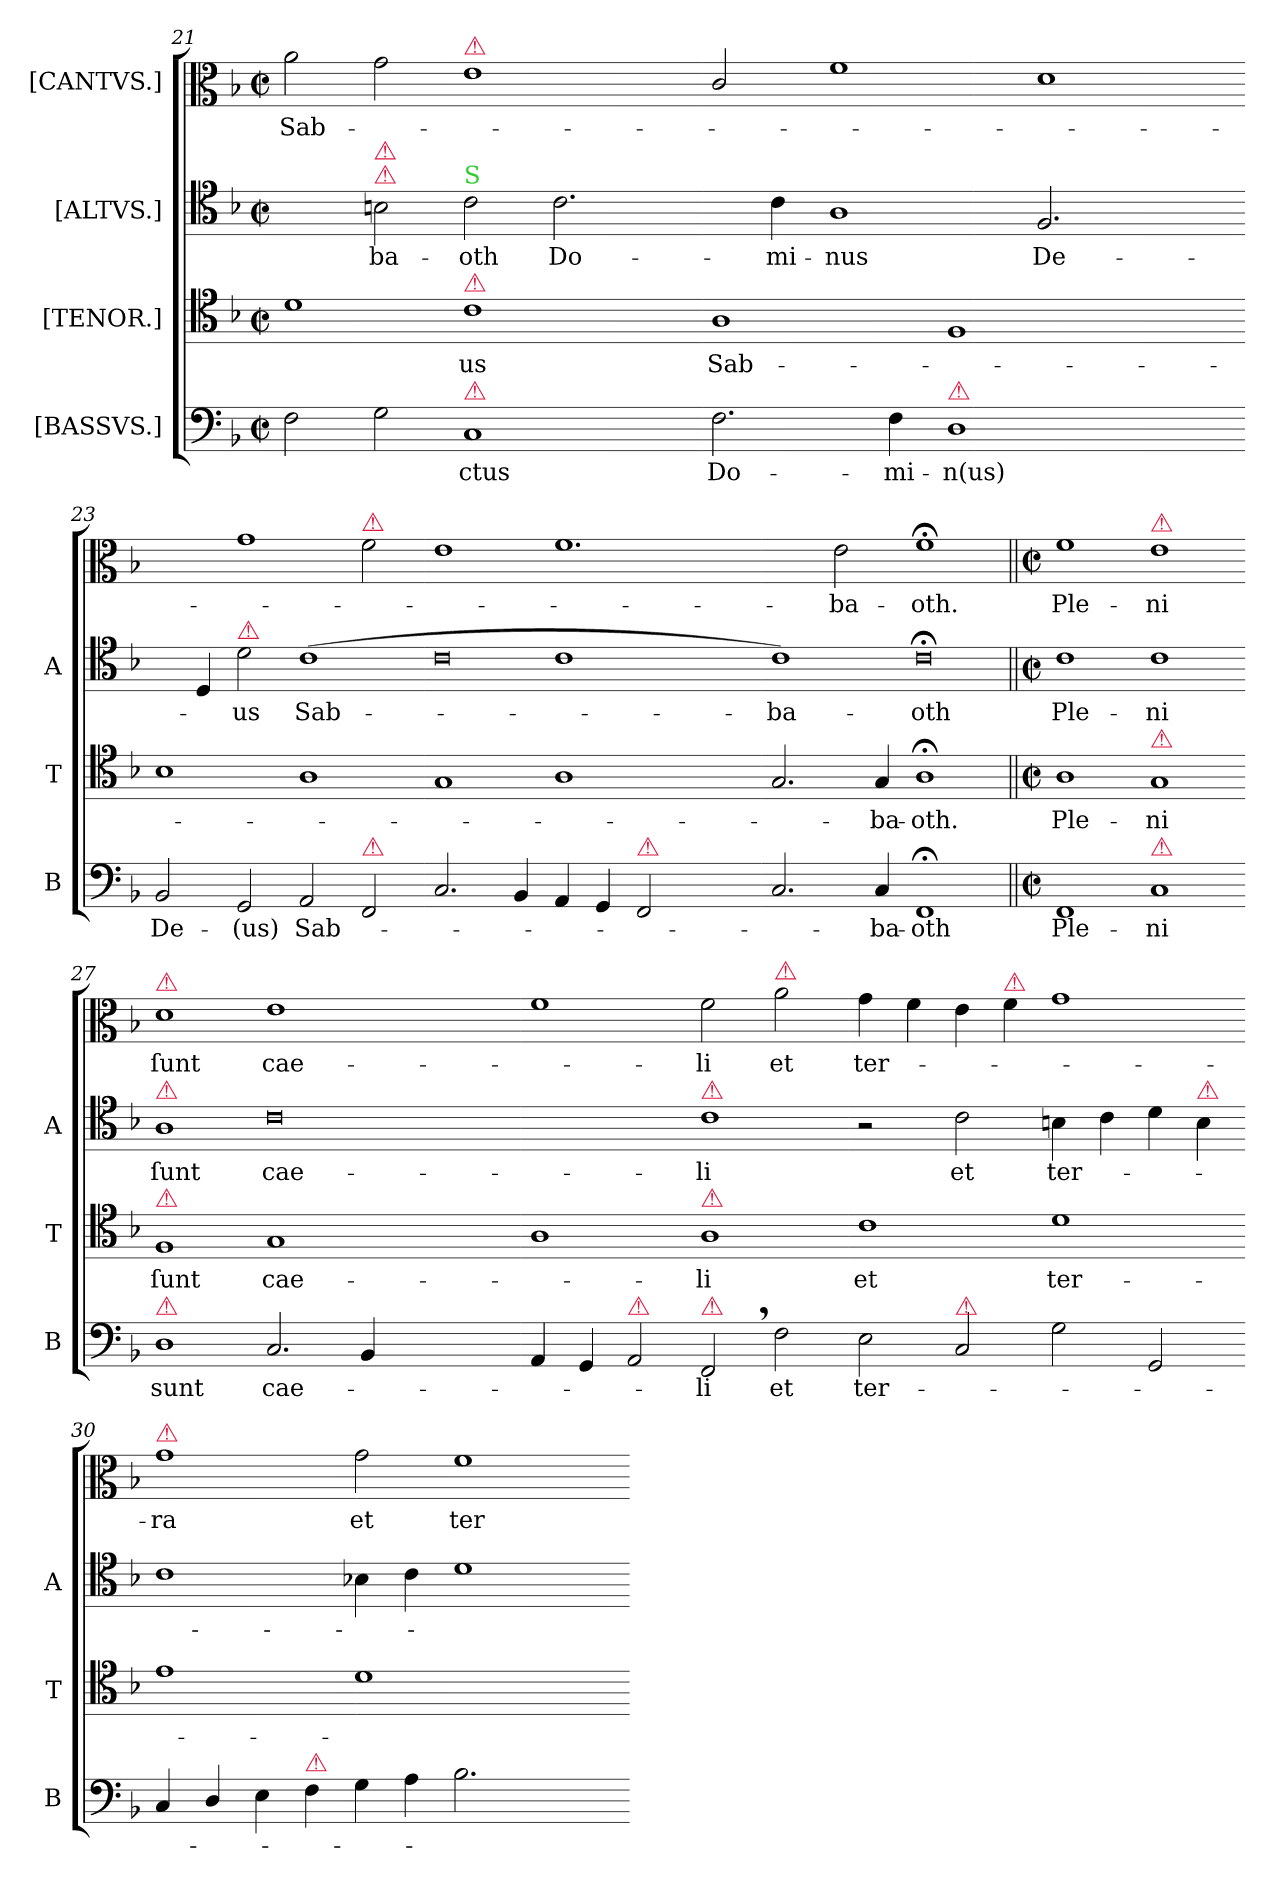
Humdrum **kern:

**kern	**text	**kern	**text	**kern	**text	**kern	**text
*part4	*part4	*part3	*part3	*part2	*part2	*part1	*part1
*staff4	*staff4	*staff3	*staff3	*staff2	*staff2	*staff1	*staff1
*I"[BASSVS.]	*	*I"[TENOR.]	*	*I"[ALTVS.]	*	*I"[CANTVS.]	*
*I'B	*	*I'T	*	*I'A	*	*	*
*clefF4	*	*clefC4	*	*clefC4	*	*clefC3	*
*k[b-]	*	*k[b-]	*	*k[b-]	*	*k[b-]	*
*M2/1	*	*M2/1	*	*M2/1	*	*M2/1	*
*met(c|)	*	*met(c|)	*	*met(c|)	*	*met(c|)	*
=21	=21	=21	=21	=21	=21	=21	=21
2F\	.	1d	.	2ryy	.	2a\	Sab-
!	!	!	!	!LO:TX:a:color=crimson:t=⚠	!	!	!
!	!	!	!	!LO:TX:a:color=crimson:t=⚠	!	!	!
2G\	.	.	.	2Bn\	-ba-	2g\	.
!	!	!	!	!	!	!LO:TX:a:color=crimson:t=⚠	!
!	!	!	!	!LO:TX:a:color=limegreen:t=S	!	!	!
!	!	!LO:TX:a:color=crimson:t=⚠	!	!	!	!	!
!LO:TX:a:color=crimson:t=⚠	!	!	!	!	!	!	!
1C	-ctus	1c	-us	2c\	-oth	1e	.
.	.	.	.	2.c\	Do-	.	.
4ryy	.	4ryy	.	.	.	4ryy	.
=22-	=22-	=22-	=22-	=22-	=22-	=22-	=22-
2.F\	Do-	1A	Sab-	4ryy	.	2c/	.
.	.	.	.	4c\	-mi-	.	.
.	.	.	.	1A	-nus	1f	.
4F\	-mi-	.	.	.	.	.	.
!LO:TX:a:color=crimson:t=⚠	!	!	!	!	!	!	!
1D	-n(us)	1F	.	.	.	.	.
.	.	.	.	2.F/	De-	1d\	.
2ryy	.	2ryy	.	.	.	.	.
.	.	.	.	4ryy	.	.	.
=23-	=23-	=23-	=23-	=23-	=23-	=23-	=23-
2BB-/	De-	1B-	.	4ryy	.	2ryy	.
.	.	.	.	4D/	.	.	.
!	!	!	!	!LO:TX:a:color=crimson:t=⚠	!	!	!
2GG/	-(us)	.	.	2d\	-us	1g	.
2AA/	Sab-	1A	.	(1c	Sab-	.	.
!	!	!	!	!	!	!LO:TX:a:color=crimson:t=⚠	!
!LO:TX:a:color=crimson:t=⚠	!	!	!	!	!	!	!
2FF/	.	.	.	.	.	2f\	.
=24-	=24-	=24-	=24-	=24-	=24-	=24-	=24-
!	!	!	!	!LO:N:vis=0	!	!	!
2.C/	.	1G	.	1c	.	1e	.
4BB-/	.	.	.	.	.	.	.
4AA/	.	1A	.	1c	.	1.f	.
4GG/	.	.	.	.	.	.	.
!LO:TX:a:color=crimson:t=⚠	!	!	!	!	!	!	!
2FF/	.	.	.	.	.	.	.
2ryy	.	2ryy	.	2ryy	.	.	.
=25-	=25-	=25-	=25-	=25-	=25-	=25-	=25-
2.C/	.	2.G/	.	1c)	-ba-	2ryy	.
.	.	.	.	.	.	2e\	-ba-
4C/	-ba-	4G/	-ba-	.	.	.	.
!	!	!	!	!LO:N:vis=0	!	!	!
1FF;<	-oth	1A;	-oth.	1c;	-oth	1f;	-oth.
=26||	=26||	=26||	=26||	=26||	=26||	=26||	=26||
*M2/1	*	*M2/1	*	*M2/1	*	*M2/1	*
*met(c|)	*	*met(c|)	*	*met(c|)	*	*met(c|)	*
1FF	Ple-	1A	Ple-	1c	Ple-	1f	Ple-
!	!	!	!	!	!	!LO:TX:a:color=crimson:t=⚠	!
!	!	!LO:TX:a:color=crimson:t=⚠	!	!	!	!	!
!LO:TX:a:color=crimson:t=⚠	!	!	!	!	!	!	!
1C	-ni	1G	-ni	1c	-ni	1e	-ni
=27-	=27-	=27-	=27-	=27-	=27-	=27-	=27-
!	!	!	!	!	!	!LO:TX:a:color=crimson:t=⚠	!
!	!	!	!	!LO:TX:a:color=crimson:t=⚠	!	!	!
!	!	!LO:TX:a:color=crimson:t=⚠	!	!	!	!	!
!LO:TX:a:color=crimson:t=⚠	!	!	!	!	!	!	!
1D	sunt	1F	ſunt	1A	ſunt	1d	ſunt
2.C/	cae-	1G	cae-	0c	cae-	1e	cae-
4BB-/	.	.	.	.	.	.	.
1ryy	.	1ryy	.	.	.	1ryy	.
=28-	=28-	=28-	=28-	=28-	=28-	=28-	=28-
4AA/	.	1A	.	1ryy	.	1f	.
4GG/	.	.	.	.	.	.	.
!LO:TX:a:color=crimson:t=⚠	!	!	!	!	!	!	!
2AA/	.	.	.	.	.	.	.
!	!	!	!	!LO:TX:a:color=crimson:t=⚠	!	!	!
!	!	!LO:TX:a:color=crimson:t=⚠	!	!	!	!	!
!LO:TX:a:color=crimson:t=⚠	!	!	!	!	!	!	!
2FF,/	-li	1A	-li	1c	-li	2f\	-li
!	!	!	!	!	!	!LO:TX:a:color=crimson:t=⚠	!
2F\	et	.	.	.	.	2a\	et
=29-	=29-	=29-	=29-	=29-	=29-	=29-	=29-
2E\	ter-	1c	et	2r	.	4g\	ter-
.	.	.	.	.	.	4f\	.
!LO:TX:a:color=crimson:t=⚠	!	!	!	!	!	!	!
2C/	.	.	.	2c\	et	4e\	.
!	!	!	!	!	!	!LO:TX:a:color=crimson:t=⚠	!
.	.	.	.	.	.	4f\	.
2G\	.	1d	ter-	4Bn\	ter-	1g	.
.	.	.	.	4c\	.	.	.
2GG/	.	.	.	4d\	.	.	.
!	!	!	!	!LO:TX:a:color=crimson:t=⚠	!	!	!
.	.	.	.	4B\	.	.	.
=30-	=30-	=30-	=30-	=30-	=30-	=30-	=30-
!	!	!	!	!	!	!LO:TX:a:color=crimson:t=⚠	!
4C/	.	1e	.	1c	.	1g	-ra
4D/	.	.	.	.	.	.	.
4E\	.	.	.	.	.	.	.
!LO:TX:a:color=crimson:t=⚠	!	!	!	!	!	!	!
4F\	.	.	.	.	.	.	.
4G\	.	1d	.	4B-X\	.	2g\	et
4A\	.	.	.	4c\	.	.	.
2.B-\	.	.	.	1d\	.	1f\	ter-
.	.	2ryy	.	.	.	.	.
4ryy	.	.	.	.	.	.	.
=-	=-	=-	=-	=-	=-	=-	=-
*-	*-	*-	*-	*-	*-	*-	*-
